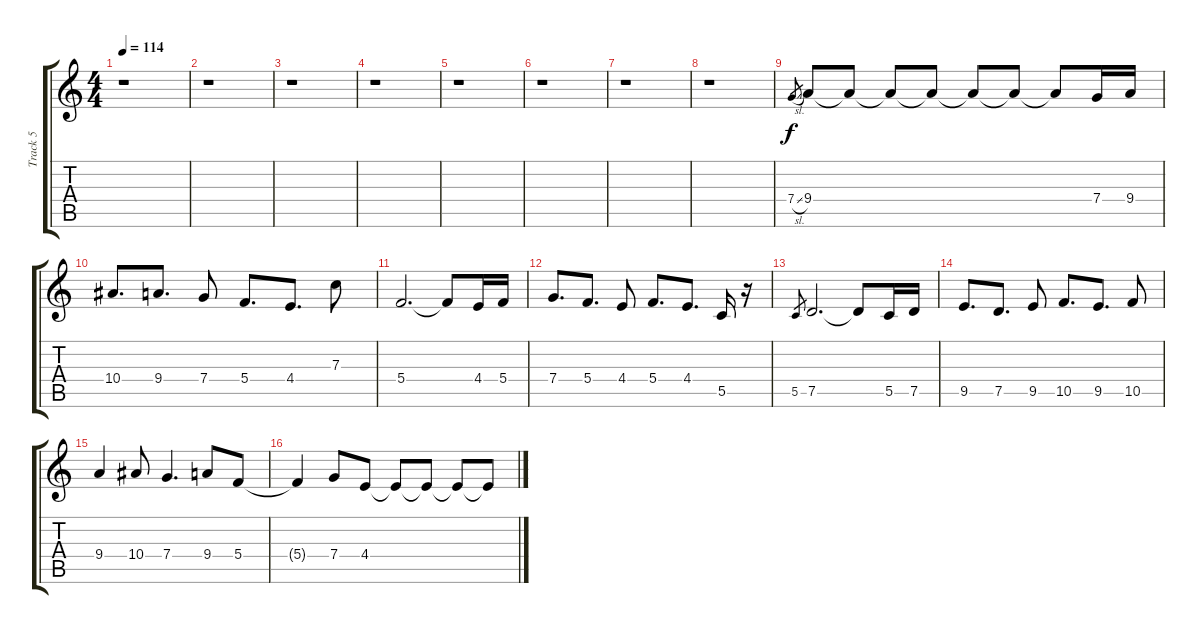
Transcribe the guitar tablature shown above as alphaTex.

\track ("Track 5" "Track 5") {instrument distortionguitar}
\staff {score tabs}
\tuning (D4 A3 F3 C3 G2 D2) {hide}
\ts (4 4)
\tempo 114
\clef g2
\ks c
r.1{dy f instrument distortionguitar} |
r.1 |
r.1 |
r.1 |
r.1 |
r.1 |
r.1 |
r.1 |
7.4{sl}.8{gr} 9.4.8 9.4{t}.8 9.4{t}.8 9.4{t}.8 9.4{t}.8 9.4{t}.8 9.4{t}.8 7.4.16 9.4.16 |
10.4.8{d} 9.4.8{d} 7.4.8 5.4.8{d} 4.4.8{d} 7.3.8 |
5.4.2{d} 5.4{t}.8 4.4.16 5.4.16 |
7.4.8{d} 5.4.8{d} 4.4.8 5.4.8{d} 4.4.8{d} 5.5.16 r.16 |
5.5.8{gr} 7.5.2{d} 7.5{t}.8 5.5.16 7.5.16 |
9.5.8{d} 7.5.8{d} 9.5.8 10.5.8{d} 9.5.8{d} 10.5.8 |
9.4.4 10.4.8 7.4.4{d} 9.4.8 5.4.8 |
5.4{t}.4 7.4.8 4.4.8 4.4{t}.8 4.4{t}.8 4.4{t}.8 4.4{t}.8
